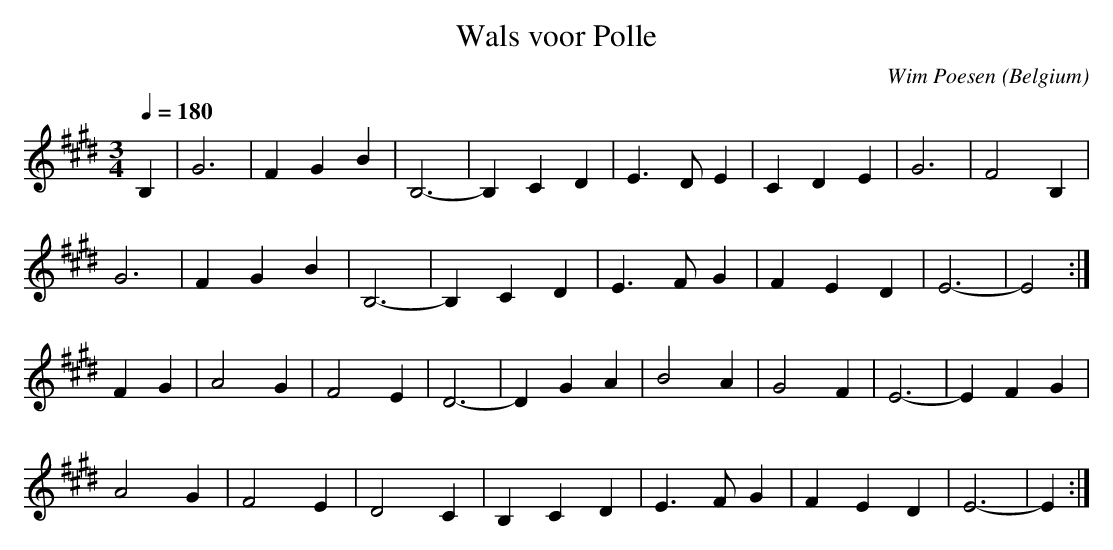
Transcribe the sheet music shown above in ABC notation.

X:1
T:Wals voor Polle
C:Wim Poesen
O:Belgium
M:3/4
L:1/4
Q:1/4=180
K:Emaj
B, | G3 | F G B | B,3- | B, C D | E>D E |\
C D E | G3 | F2 B, |
G3 | F G B | B,3- | B, C D | E>F G |\
F E D | E3- | E2 :|
F G | A2 G | F2 E | D3- | D G A | B2 A |\
G2 F | E3- | E F G |
A2 G | F2 E | D2 C | B, C D | E>F G |\
F E D | E3- | E :|
